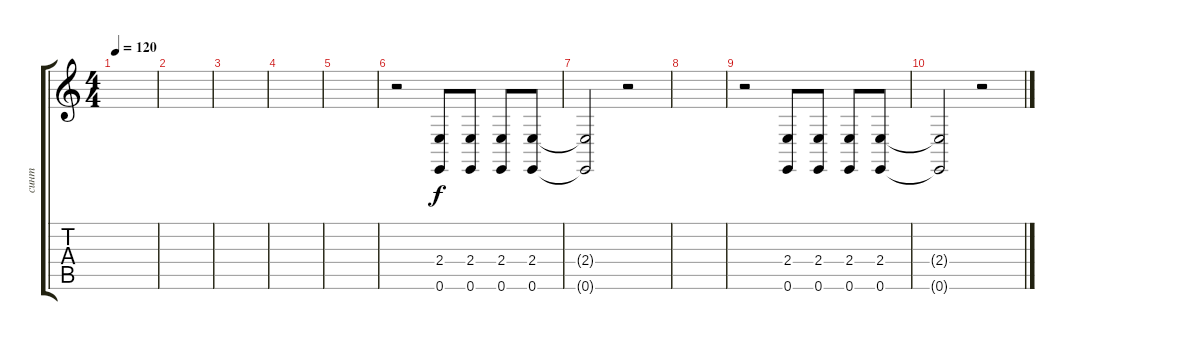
\track ("синт" "синт") {instrument tuba}
\staff {score tabs}
\tuning (E4 B3 G3 D3 A2 E2) {hide}
\ts (4 4)
\tempo 120
\clef g2
\ks c
|
|
|
|
|
r.2 (2.4 0.6).8 (2.4 0.6).8 (2.4 0.6).8 (2.4 0.6).8 |
(2.4{t} 0.6{t}).2 r.2 |
|
r.2 (2.4 0.6).8 (2.4 0.6).8 (2.4 0.6).8 (2.4 0.6).8 |
(2.4{t} 0.6{t}).2 r.2
